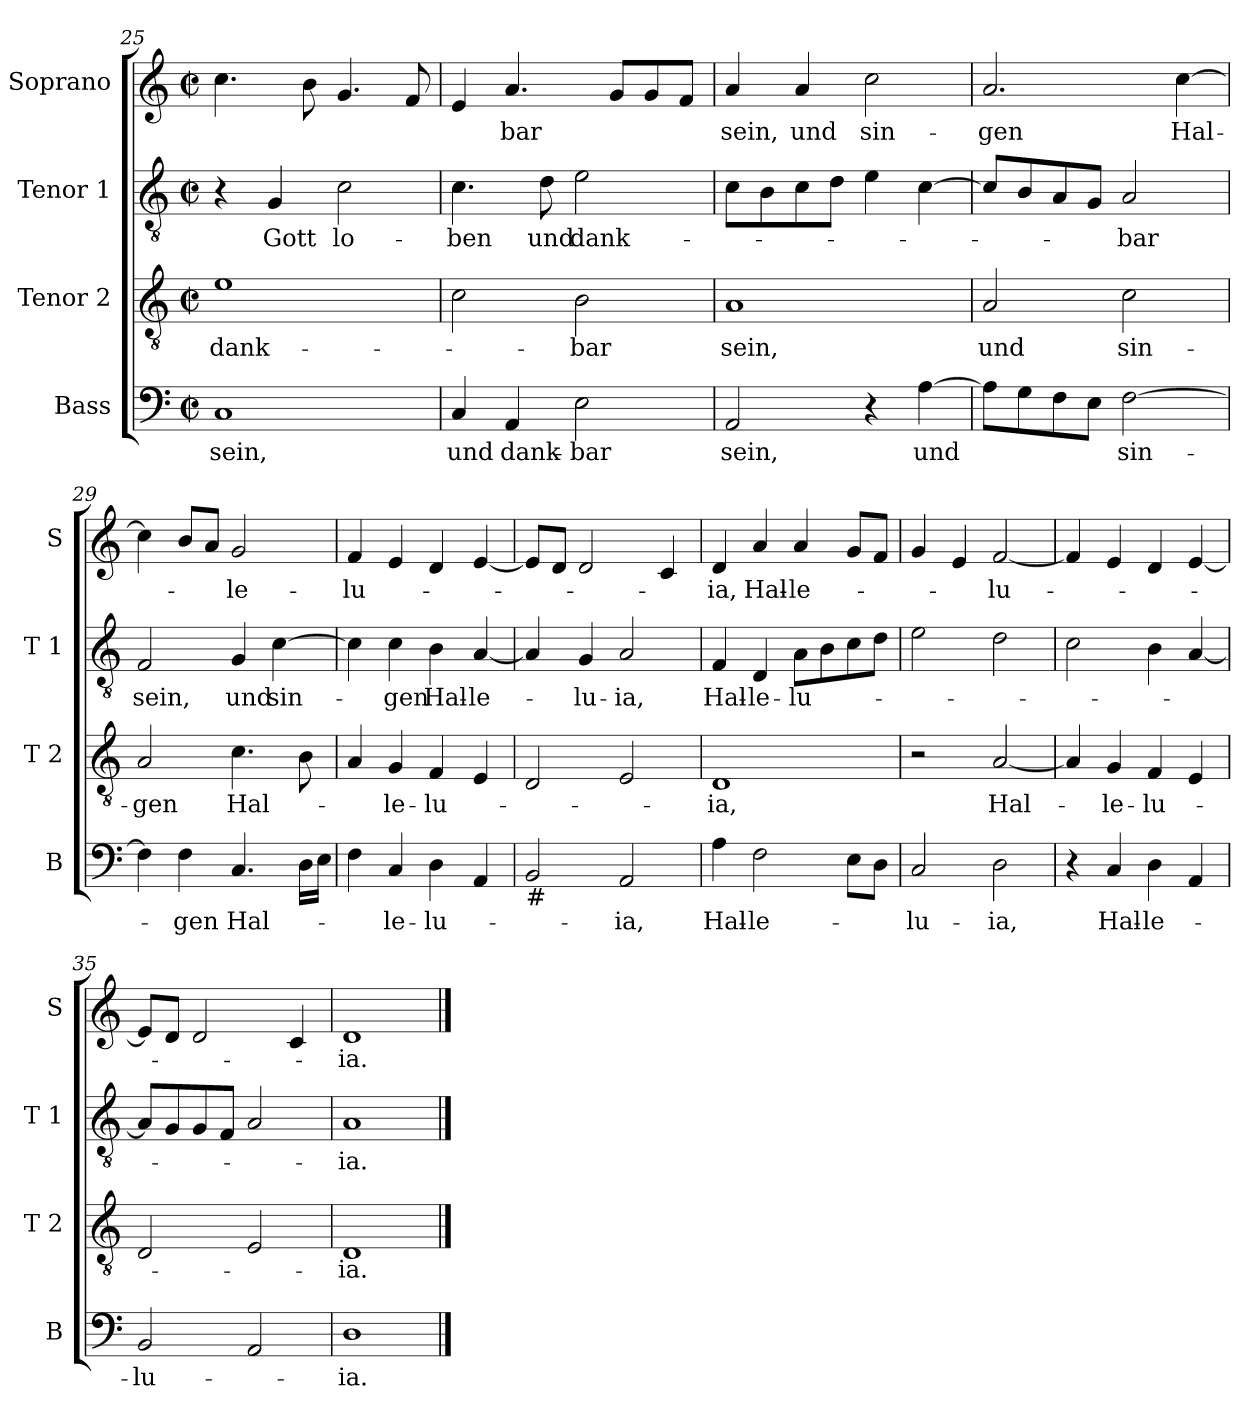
**kern	**text	**kern	**text	**kern	**text	**kern	**text
*part4	*part4	*part3	*part3	*part2	*part2	*part1	*part1
*staff4	*staff4	*staff3	*staff3	*staff2	*staff2	*staff1	*staff1
*I"Bass	*	*I"Tenor 2	*	*I"Tenor 1	*	*I"Soprano	*
*I'B	*	*I'T 2	*	*I'T 1	*	*I'S	*
*clefF4	*	*clefGv2	*	*clefGv2	*	*clefG2	*
*k[]	*	*k[]	*	*k[]	*	*k[]	*
*C:	*	*C:	*	*C:	*	*C:	*
*M2/2	*	*M2/2	*	*M2/2	*	*M2/2	*
*met(c|)	*	*met(c|)	*	*met(c|)	*	*met(c|)	*
=25	=25	=25	=25	=25	=25	=25	=25
!	!LO:LY:b	!	!LO:LY:b	!	!	!	!
1C	sein,	1e	dank-	4r	.	4.cc\	.
!	!	!	!	!	!LO:LY:b	!	!
.	.	.	.	4G/	Gott	.	.
.	.	.	.	.	.	8b\	.
!	!	!	!	!	!LO:LY:b	!	!
.	.	.	.	2c\	lo-	4.g/	.
.	.	.	.	.	.	8f/	.
=26	=26	=26	=26	=26	=26	=26	=26
!	!LO:LY:b	!	!	!	!LO:LY:b	!	!
4C/	und	2c\	.	4.c\	-ben	4e/	.
!	!LO:LY:b	!	!	!	!	!	!LO:LY:b
4AA/	dank-	.	.	.	.	4.a/	-bar
!	!	!	!	!	!LO:LY:b	!	!
.	.	.	.	8d\	und	.	.
!	!LO:LY:b	!	!LO:LY:b	!	!LO:LY:b	!	!
2E\	-bar	2B\	-bar	2e\	dank-	.	.
.	.	.	.	.	.	8g/L	.
.	.	.	.	.	.	8g/	.
.	.	.	.	.	.	8f/J	.
!!LO:PB:g=z
=27	=27	=27	=27	=27	=27	=27	=27
!	!LO:LY:b	!	!LO:LY:b	!	!	!	!LO:LY:b
2AA/	sein,	1A	sein,	8c\L	.	4a/	sein,
.	.	.	.	8B\	.	.	.
!	!	!	!	!	!	!	!LO:LY:b
.	.	.	.	8c\	.	4a/	und
.	.	.	.	8d\J	.	.	.
!	!	!	!	!	!	!	!LO:LY:b
4r	.	.	.	4e\	.	2cc\	sin-
!	!LO:LY:b	!	!	!	!	!	!
[4A\	und	.	.	[4c\	.	.	.
=28	=28	=28	=28	=28	=28	=28	=28
!	!	!	!LO:LY:b	!	!	!	!LO:LY:b
8A\L]	.	2A/	und	8c/L]	.	2.a/	-gen
8G\	.	.	.	8B/	.	.	.
8F\	.	.	.	8A/	.	.	.
8E\J	.	.	.	8G/J	.	.	.
!	!LO:LY:b	!	!LO:LY:b	!	!LO:LY:b	!	!
[2F\	sin-	2c\	sin-	2A/	-bar	.	.
!	!	!	!	!	!	!	!LO:LY:b
.	.	.	.	.	.	[4cc\	Hal-
=29	=29	=29	=29	=29	=29	=29	=29
!	!	!	!LO:LY:b	!	!LO:LY:b	!	!
4F\]	.	2A/	-gen	2F/	sein,	4cc\]	.
!	!LO:LY:b	!	!	!	!	!	!
4F\	-gen	.	.	.	.	8b/L	.
.	.	.	.	.	.	8a/J	.
!	!LO:LY:b	!	!LO:LY:b	!	!LO:LY:b	!	!LO:LY:b
4.C/	Hal-	4.c\	Hal-	4G/	und	2g/	-le-
!	!	!	!	!	!LO:LY:b	!	!
.	.	.	.	[4c\	sin-	.	.
16D\LL	.	8B\	.	.	.	.	.
16E\JJ	.	.	.	.	.	.	.
=30	=30	=30	=30	=30	=30	=30	=30
!	!	!	!	!	!	!	!LO:LY:b
4F\	.	4A/	.	4c\]	.	4f/	-lu-
!	!LO:LY:b	!	!LO:LY:b	!	!LO:LY:b	!	!
4C/	-le-	4G/	-le-	4c\	-gen	4e/	.
!	!LO:LY:b	!	!LO:LY:b	!	!LO:LY:b	!	!
4D\	-lu-	4F/	-lu-	4B\	Hal-	4d/	.
!	!	!	!	!	!LO:LY:b	!	!
4AA/	.	4E/	.	[4A/	-le-	[4e/	.
=31	=31	=31	=31	=31	=31	=31	=31
!LO:TX:b:t=#	!	!	!	!	!	!	!
2BB/	.	2D/	.	4A/]	.	8e/L]	.
.	.	.	.	.	.	8d/J	.
!	!	!	!	!	!LO:LY:b	!	!
.	.	.	.	4G/	-lu-	2d/	.
!	!LO:LY:b	!	!	!	!LO:LY:b	!	!
2AA/	-ia,	2E/	.	2A/	-ia,	.	.
.	.	.	.	.	.	4c/	.
!!LO:LB:g=z
=32	=32	=32	=32	=32	=32	=32	=32
!	!LO:LY:b	!	!LO:LY:b	!	!LO:LY:b	!	!LO:LY:b
4A\	Hal-	1D	-ia,	4F/	Hal-	4d/	-ia,
!	!LO:LY:b	!	!	!	!LO:LY:b	!	!LO:LY:b
2F\	-le-	.	.	4D/	-le-	4a/	Hal-
!	!	!	!	!	!LO:LY:b	!	!LO:LY:b
.	.	.	.	8A\L	-lu-	4a/	-le-
.	.	.	.	8B\	.	.	.
8E\L	.	.	.	8c\	.	8g/L	.
8D\J	.	.	.	8d\J	.	8f/J	.
=33	=33	=33	=33	=33	=33	=33	=33
!	!LO:LY:b	!	!	!	!	!	!
2C/	-lu-	2r	.	2e\	.	4g/	.
.	.	.	.	.	.	4e/	.
!	!LO:LY:b	!	!LO:LY:b	!	!	!	!LO:LY:b
2D\	-ia,	[2A/	Hal-	2d\	.	[2f/	-lu-
=34	=34	=34	=34	=34	=34	=34	=34
4r	.	4A/]	.	2c\	.	4f/]	.
!	!LO:LY:b	!	!LO:LY:b	!	!	!	!
4C/	Hal-	4G/	-le-	.	.	4e/	.
!	!LO:LY:b	!	!LO:LY:b	!	!	!	!
4D\	-le-	4F/	-lu-	4B\	.	4d/	.
4AA/	.	4E/	.	[4A/	.	[4e/	.
=35	=35	=35	=35	=35	=35	=35	=35
!	!LO:LY:b	!	!	!	!	!	!
2BB/	-lu-	2D/	.	8A/L]	.	8e/L]	.
.	.	.	.	8G/	.	8d/J	.
.	.	.	.	8G/	.	2d/	.
.	.	.	.	8F/J	.	.	.
2AA/	.	2E/	.	2A/	.	.	.
.	.	.	.	.	.	4c/	.
=36	=36	=36	=36	=36	=36	=36	=36
!	!LO:LY:b	!	!LO:LY:b	!	!LO:LY:b	!	!LO:LY:b
1D	-ia.	1D	-ia.	1A	-ia.	1d	-ia.
==	==	==	==	==	==	==	==
*-	*-	*-	*-	*-	*-	*-	*-
